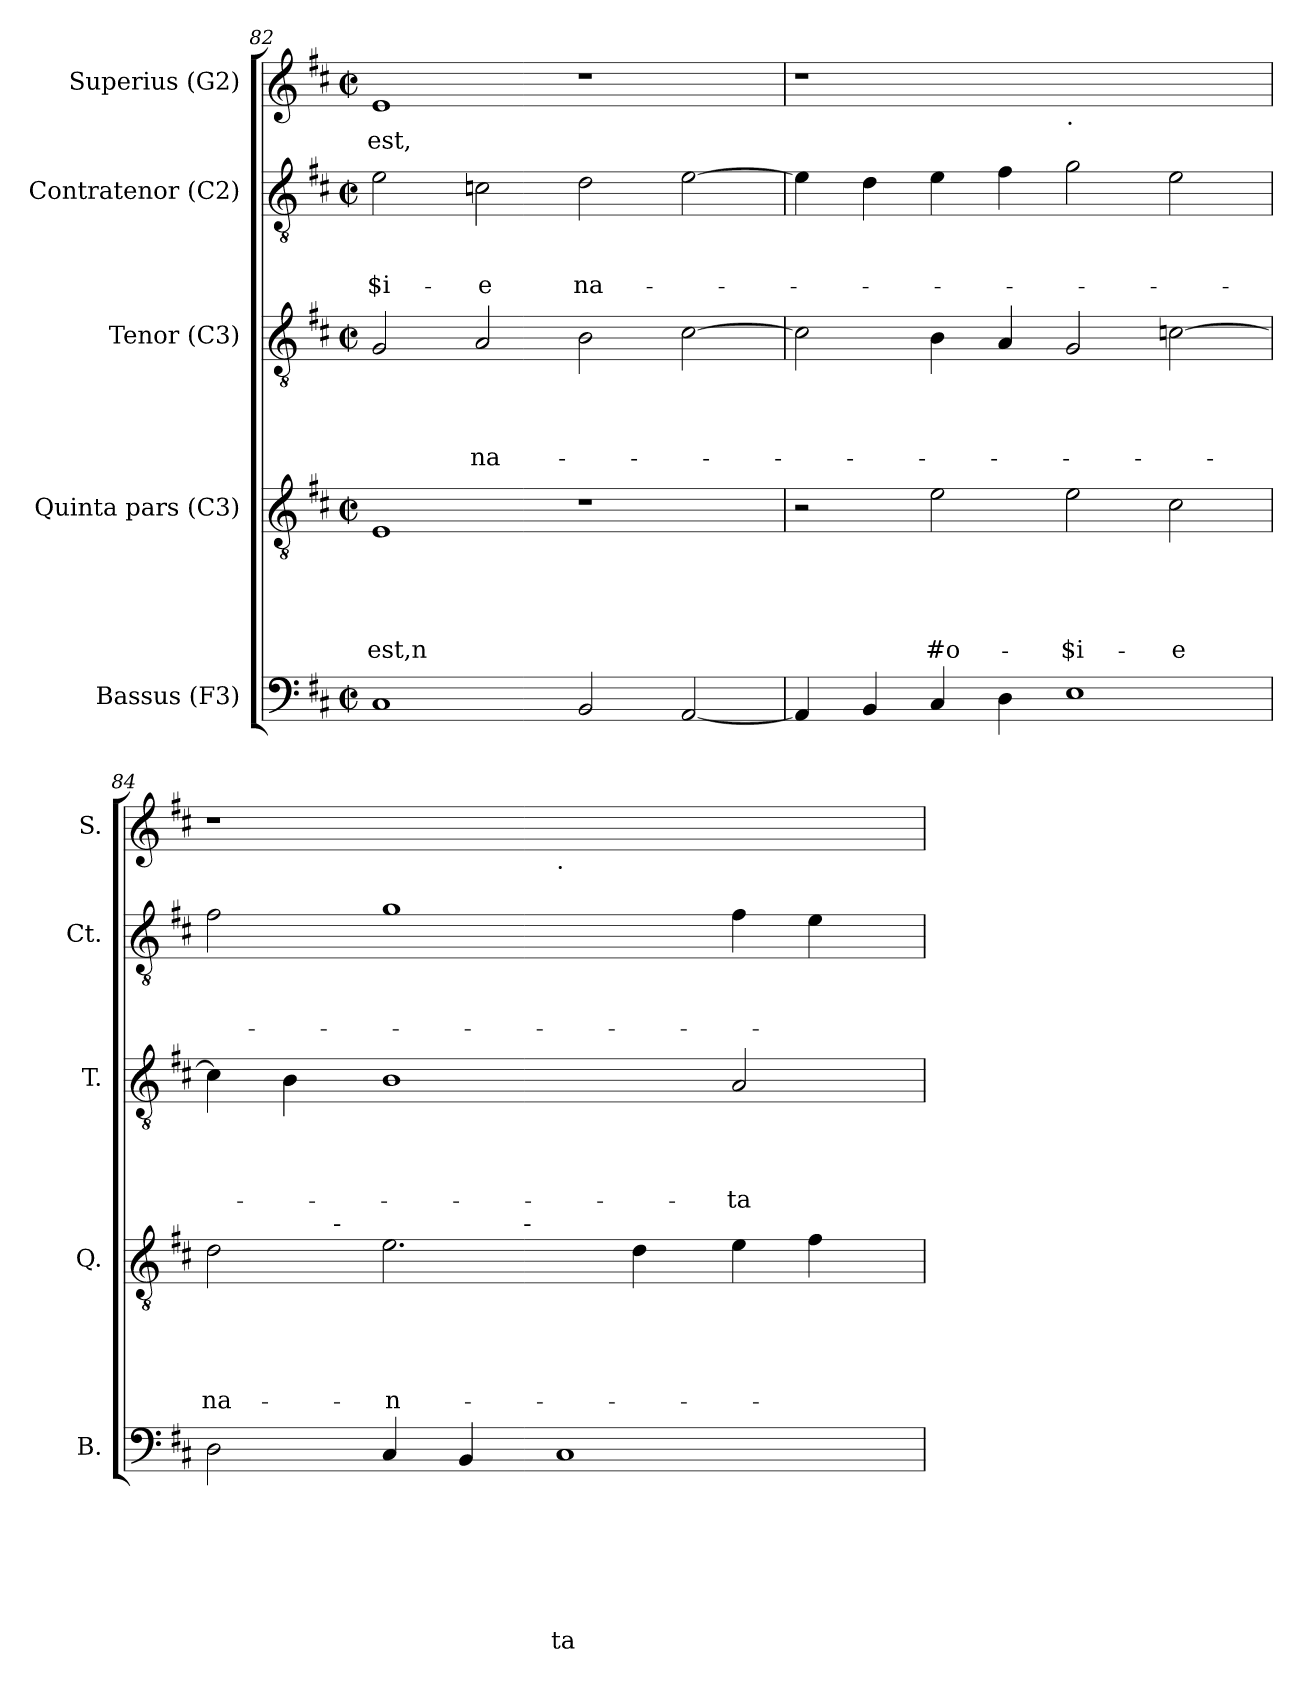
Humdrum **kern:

**kern	**text	**text	**text	**text	**text	**text	**text	**kern	**text	**text	**text	**text	**text	**kern	**text	**text	**text	**text	**kern	**text	**text	**text	**kern	**text
*part5	*part5	*part5	*part5	*part5	*part5	*part5	*part5	*part4	*part4	*part4	*part4	*part4	*part4	*part3	*part3	*part3	*part3	*part3	*part2	*part2	*part2	*part2	*part1	*part1
*staff5	*staff5	*staff5	*staff5	*staff5	*staff5	*staff5	*staff5	*staff4	*staff4	*staff4	*staff4	*staff4	*staff4	*staff3	*staff3	*staff3	*staff3	*staff3	*staff2	*staff2	*staff2	*staff2	*staff1	*staff1
*I"Bassus (F3)	*	*	*	*	*	*	*	*I"Quinta pars (C3)	*	*	*	*	*	*I"Tenor (C3)	*	*	*	*	*I"Contratenor (C2)	*	*	*	*I"Superius (G2)	*
*I'B.	*	*	*	*	*	*	*	*I'Q.	*	*	*	*	*	*I'T.	*	*	*	*	*I'Ct.	*	*	*	*I'S.	*
*clefF4	*	*	*	*	*	*	*	*clefGv2	*	*	*	*	*	*clefGv2	*	*	*	*	*clefGv2	*	*	*	*clefG2	*
*k[f#c#]	*	*	*	*	*	*	*	*k[f#c#]	*	*	*	*	*	*k[f#c#]	*	*	*	*	*k[f#c#]	*	*	*	*k[f#c#]	*
*D:	*	*	*	*	*	*	*	*D:	*	*	*	*	*	*D:	*	*	*	*	*D:	*	*	*	*D:	*
*M2/2	*	*	*	*	*	*	*	*M2/2	*	*	*	*	*	*M2/2	*	*	*	*	*M2/2	*	*	*	*M2/2	*
*met(c|)	*	*	*	*	*	*	*	*met(c|)	*	*	*	*	*	*met(c|)	*	*	*	*	*met(c|)	*	*	*	*met(c|)	*
=82	=82	=82	=82	=82	=82	=82	=82	=82	=82	=82	=82	=82	=82	=82	=82	=82	=82	=82	=82	=82	=82	=82	=82	=82
!	!	!	!	!	!	!	!	!	!	!	!	!	!LO:LY:b:rj	!	!	!	!	!	!	!	!	!LO:LY:b	!	!LO:LY:b
1C#	.	.	.	.	.	.	.	1E	.	.	.	.	est,n	2G/	.	.	.	.	2e\	.	.	-$i-	1e	est,
!	!	!	!	!	!	!	!	!	!	!	!	!	!	!	!	!	!	!LO:LY:b	!	!	!	!LO:LY:b	!	!
.	.	.	.	.	.	.	.	.	.	.	.	.	.	2A/	.	.	.	na-	2c\	.	.	-e	.	.
!	!	!	!	!	!	!	!	!	!	!	!	!	!	!	!	!	!	!	!	!	!	!LO:LY:b	!	!
2BB/	.	.	.	.	.	.	.	1r	.	.	.	.	.	2B\	.	.	.	.	2d\	.	.	na-	1r	.
[<2AA/	.	.	.	.	.	.	.	.	.	.	.	.	.	[>2c#\	.	.	.	.	[>2e\	.	.	.	.	.
=83	=83	=83	=83	=83	=83	=83	=83	=83	=83	=83	=83	=83	=83	=83	=83	=83	=83	=83	=83	=83	=83	=83	=83	=83
4AA/]	.	.	.	.	.	.	.	2r	.	.	.	.	.	2c#\]	.	.	.	.	4e\]	.	.	.	1r	.
4BB/	.	.	.	.	.	.	.	.	.	.	.	.	.	.	.	.	.	.	4d\	.	.	.	.	.
!	!	!	!	!	!	!	!	!	!	!	!	!	!LO:LY:b	!	!	!	!	!	!	!	!	!	!	!
4C#/	.	.	.	.	.	.	.	2e\	.	.	.	.	#o-	4B\	.	.	.	.	4e\	.	.	.	.	.
4D\	.	.	.	.	.	.	.	.	.	.	.	.	.	4A/	.	.	.	.	4f#\	.	.	.	.	.
!	!	!	!	!	!	!	!	!	!	!	!	!	!	!	!	!	!	!	!	!	!	!	!LO:TX:b:t=.	!
!	!	!	!	!	!	!	!	!	!	!	!	!	!LO:LY:b	!	!	!	!	!	!	!	!	!	!	!
1E	.	.	.	.	.	.	.	2e\	.	.	.	.	-$i-	2G/	.	.	.	.	2g\	.	.	.	1ryy	.
!	!	!	!	!	!	!	!	!	!	!	!	!	!LO:LY:b	!	!	!	!	!	!	!	!	!	!	!
.	.	.	.	.	.	.	.	2c#\	.	.	.	.	-e	[<2c\	.	.	.	.	2e\	.	.	.	.	.
!!LO:LB:g=z
=84	=84	=84	=84	=84	=84	=84	=84	=84	=84	=84	=84	=84	=84	=84	=84	=84	=84	=84	=84	=84	=84	=84	=84	=84
!	!	!	!	!	!	!	!	!	!	!	!	!	!LO:LY:b	!	!	!	!	!	!	!	!	!	!	!
*	*	*	*	*	*	*	*	*^	*	*	*	*	*	*	*	*	*	*	*	*	*	*	*	*
*	*	*	*	*	*	*	*	*	*^	*	*	*	*	*	*	*	*	*	*	*	*	*	*	*	*
2D\	.	.	.	.	.	.	.	2d\	4.ryy	2...ryy	.	.	.	.	na-	4c\]	.	.	.	.	2f#\	.	.	.	1r	.
.	.	.	.	.	.	.	.	.	.	.	.	.	.	.	.	4B\	.	.	.	.	.	.	.	.	.	.
!	!	!	!	!	!	!	!	!	!LO:TX:a:t=-	!	!	!	!	!	!	!	!	!	!	!	!	!	!	!	!	!
.	.	.	.	.	.	.	.	.	1ryy	.	.	.	.	.	.	.	.	.	.	.	.	.	.	.	.	.
!	!	!	!	!	!	!	!	!	!	!	!	!	!	!	!LO:LY:b:rj	!	!	!	!	!	!	!	!	!	!	!
4C#/	.	.	.	.	.	.	.	2.e\	.	.	.	.	.	.	-n-	1B	.	.	.	.	1g	.	.	.	.	.
4BB/	.	.	.	.	.	.	.	.	.	.	.	.	.	.	.	.	.	.	.	.	.	.	.	.	.	.
!	!	!	!	!	!	!	!	!	!	!LO:TX:a:t=-	!	!	!	!	!	!	!	!	!	!	!	!	!	!	!	!
.	.	.	.	.	.	.	.	.	.	1ryy	.	.	.	.	.	.	.	.	.	.	.	.	.	.	.	.
!	!	!	!	!	!	!	!	!	!	!	!	!	!	!	!	!	!	!	!	!	!	!	!	!	!LO:TX:b:t=.	!
!	!	!	!	!	!	!	!LO:LY:b	!	!	!	!	!	!	!	!	!	!	!	!	!	!	!	!	!	!	!
1C#	.	.	.	.	.	.	-ta	.	.	.	.	.	.	.	.	.	.	.	.	.	.	.	.	.	1ryy	.
.	.	.	.	.	.	.	.	4d\	.	.	.	.	.	.	.	.	.	.	.	.	.	.	.	.	.	.
.	.	.	.	.	.	.	.	.	2ryy	.	.	.	.	.	.	.	.	.	.	.	.	.	.	.	.	.
!	!	!	!	!	!	!	!	!	!	!	!	!	!	!	!	!	!	!	!	!LO:LY:b	!	!	!	!	!	!
.	.	.	.	.	.	.	.	4e\	.	.	.	.	.	.	.	2A/	.	.	.	-ta	4f#\	.	.	.	.	.
.	.	.	.	.	.	.	.	4f#\	.	.	.	.	.	.	.	.	.	.	.	.	4e\	.	.	.	.	.
.	.	.	.	.	.	.	.	.	8ryy	.	.	.	.	.	.	.	.	.	.	.	.	.	.	.	.	.
.	.	.	.	.	.	.	.	.	.	16ryy	.	.	.	.	.	.	.	.	.	.	.	.	.	.	.	.
*	*	*	*	*	*	*	*	*v	*v	*v	*	*	*	*	*	*	*	*	*	*	*	*	*	*	*	*
=	=	=	=	=	=	=	=	=	=	=	=	=	=	=	=	=	=	=	=	=	=	=	=	=
*-	*-	*-	*-	*-	*-	*-	*-	*-	*-	*-	*-	*-	*-	*-	*-	*-	*-	*-	*-	*-	*-	*-	*-	*-
